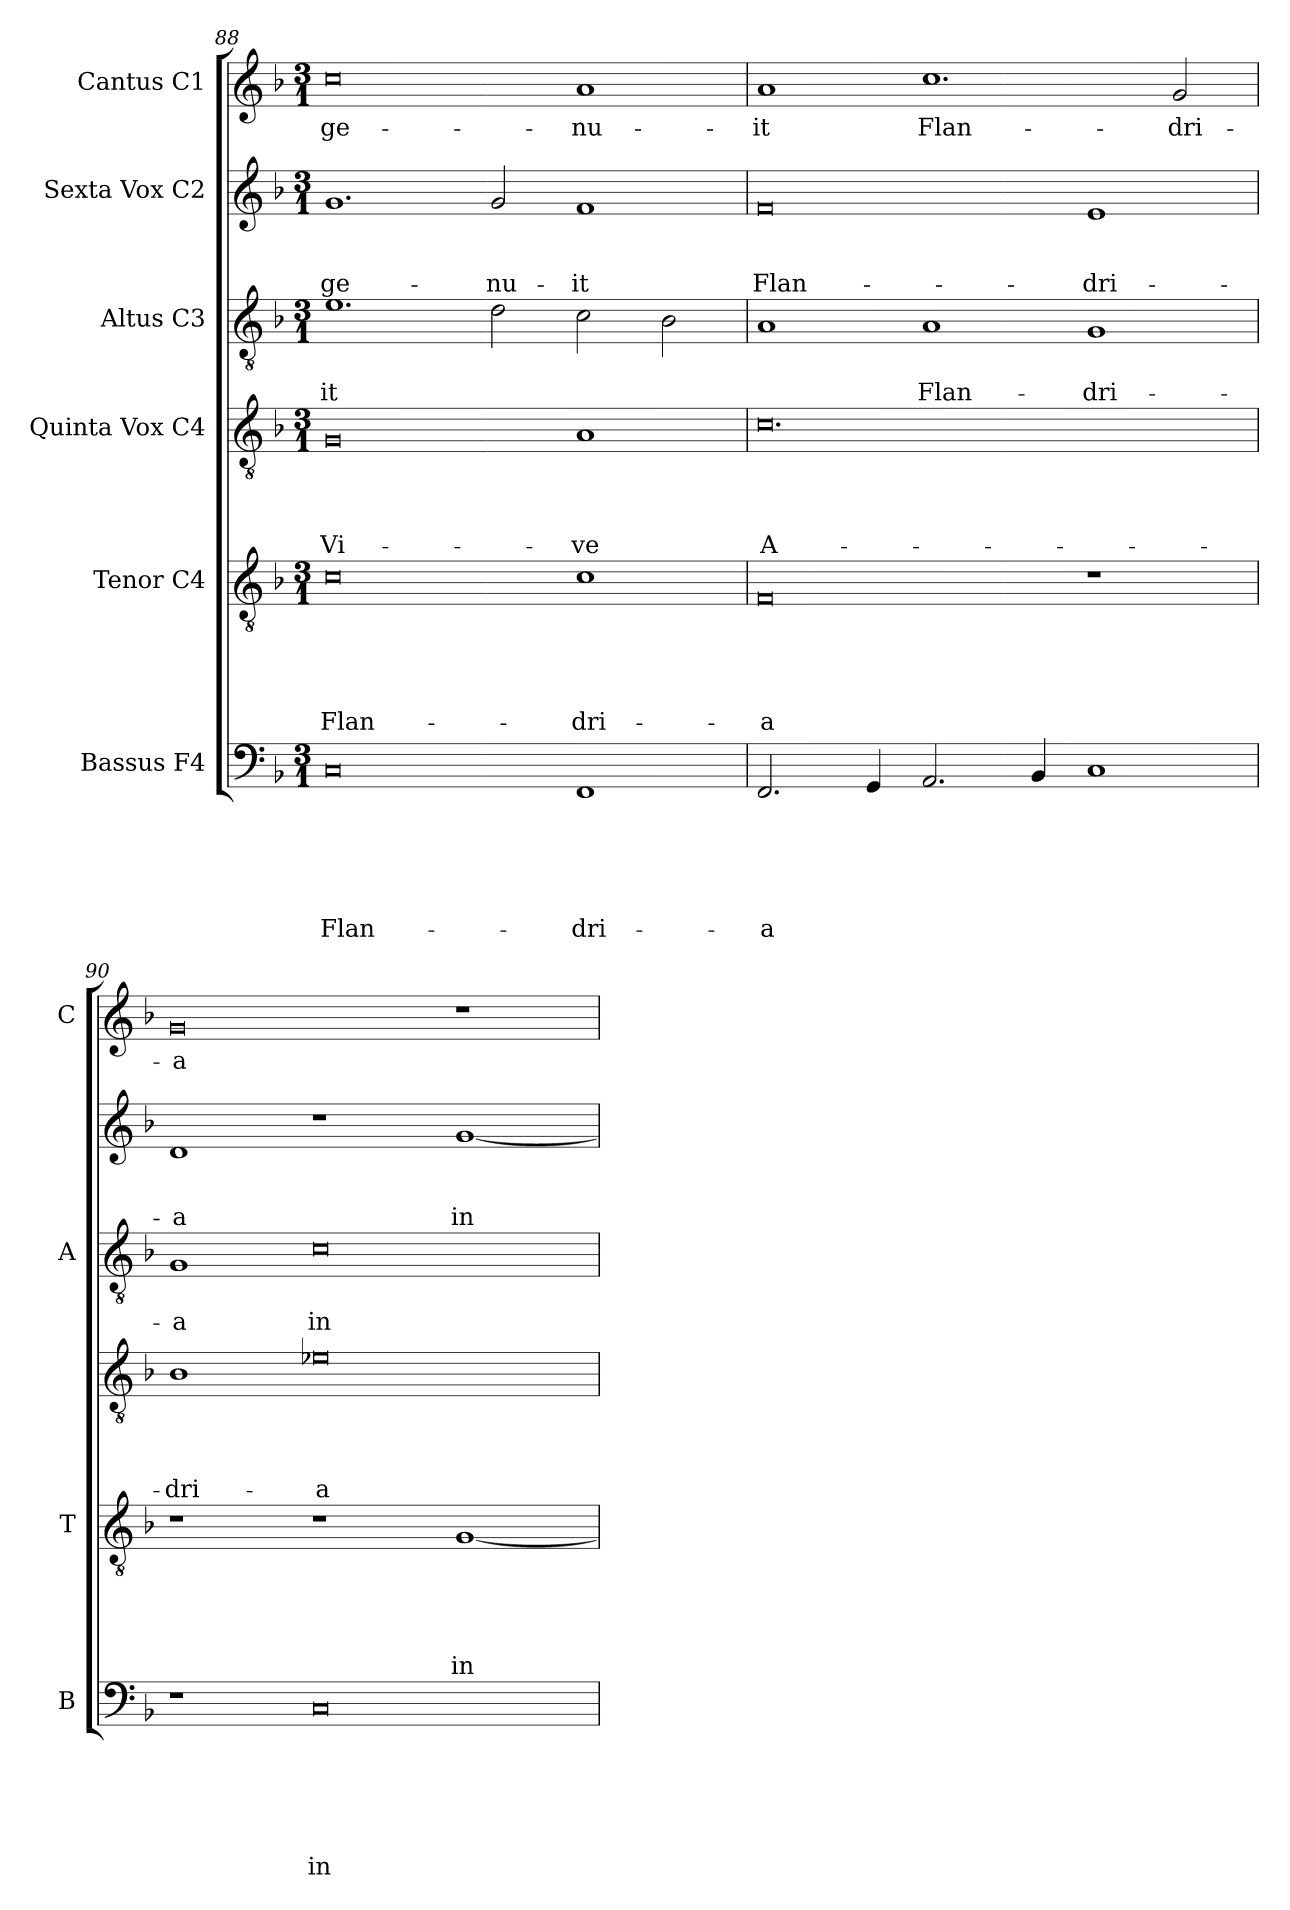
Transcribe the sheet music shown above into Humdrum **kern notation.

**kern	**text	**text	**text	**text	**text	**text	**kern	**text	**text	**text	**text	**text	**kern	**text	**text	**text	**text	**kern	**text	**text	**kern	**text	**text	**text	**kern	**text
*part6	*part6	*part6	*part6	*part6	*part6	*part6	*part5	*part5	*part5	*part5	*part5	*part5	*part4	*part4	*part4	*part4	*part4	*part3	*part3	*part3	*part2	*part2	*part2	*part2	*part1	*part1
*staff6	*staff6	*staff6	*staff6	*staff6	*staff6	*staff6	*staff5	*staff5	*staff5	*staff5	*staff5	*staff5	*staff4	*staff4	*staff4	*staff4	*staff4	*staff3	*staff3	*staff3	*staff2	*staff2	*staff2	*staff2	*staff1	*staff1
*I"Bassus F4	*	*	*	*	*	*	*I"Tenor C4	*	*	*	*	*	*I"Quinta Vox C4	*	*	*	*	*I"Altus C3	*	*	*I"Sexta Vox C2	*	*	*	*I"Cantus C1	*
*I'B	*	*	*	*	*	*	*I'T	*	*	*	*	*	*	*	*	*	*	*I'A	*	*	*	*	*	*	*I'C	*
*clefF4	*	*	*	*	*	*	*clefGv2	*	*	*	*	*	*clefGv2	*	*	*	*	*clefGv2	*	*	*clefG2	*	*	*	*clefG2	*
*k[b-]	*	*	*	*	*	*	*k[b-]	*	*	*	*	*	*k[b-]	*	*	*	*	*k[b-]	*	*	*k[b-]	*	*	*	*k[b-]	*
*F:	*	*	*	*	*	*	*F:	*	*	*	*	*	*F:	*	*	*	*	*F:	*	*	*F:	*	*	*	*F:	*
*M3/1	*	*	*	*	*	*	*M3/1	*	*	*	*	*	*M3/1	*	*	*	*	*M3/1	*	*	*M3/1	*	*	*	*M3/1	*
=88	=88	=88	=88	=88	=88	=88	=88	=88	=88	=88	=88	=88	=88	=88	=88	=88	=88	=88	=88	=88	=88	=88	=88	=88	=88	=88
!	!	!	!	!	!	!LO:LY:b	!	!	!	!	!	!LO:LY:b	!	!	!	!	!LO:LY:b	!	!	!LO:LY:b	!	!	!	!LO:LY:b	!	!LO:LY:b
0C	.	.	.	.	.	Flan-	0c	.	.	.	.	Flan-	0G	.	.	.	Vi-	1.e	.	-it	1.g	.	.	ge-	0cc	ge-
!	!	!	!	!	!	!	!	!	!	!	!	!	!	!	!	!	!	!	!	!	!	!	!	!LO:LY:b	!	!
.	.	.	.	.	.	.	.	.	.	.	.	.	.	.	.	.	.	2d\	.	.	2g/	.	.	-nu-	.	.
!	!	!	!	!	!	!LO:LY:b	!	!	!	!	!	!LO:LY:b	!	!	!	!	!LO:LY:b	!	!	!	!	!	!	!LO:LY:b	!	!LO:LY:b
1FF	.	.	.	.	.	-dri-	1c	.	.	.	.	-dri-	1A	.	.	.	-ve	2c\	.	.	1f	.	.	-it	1a	-nu-
.	.	.	.	.	.	.	.	.	.	.	.	.	.	.	.	.	.	2B-\	.	.	.	.	.	.	.	.
=89	=89	=89	=89	=89	=89	=89	=89	=89	=89	=89	=89	=89	=89	=89	=89	=89	=89	=89	=89	=89	=89	=89	=89	=89	=89	=89
!	!	!	!	!	!	!LO:LY:b	!	!	!	!	!	!LO:LY:b	!	!	!	!	!LO:LY:b	!	!	!	!	!	!	!LO:LY:b	!	!LO:LY:b
2.FF/	.	.	.	.	.	-a	0F	.	.	.	.	-a	0.c	.	.	.	A-	1A	.	.	0f	.	.	Flan-	1a	-it
4GG/	.	.	.	.	.	.	.	.	.	.	.	.	.	.	.	.	.	.	.	.	.	.	.	.	.	.
!	!	!	!	!	!	!	!	!	!	!	!	!	!	!	!	!	!	!	!	!LO:LY:b	!	!	!	!	!	!LO:LY:b
2.AA/	.	.	.	.	.	.	.	.	.	.	.	.	.	.	.	.	.	1A	.	Flan-	.	.	.	.	1.cc	Flan-
4BB-/	.	.	.	.	.	.	.	.	.	.	.	.	.	.	.	.	.	.	.	.	.	.	.	.	.	.
!	!	!	!	!	!	!	!	!	!	!	!	!	!	!	!	!	!	!	!	!LO:LY:b	!	!	!	!LO:LY:b	!	!
1C	.	.	.	.	.	.	1r	.	.	.	.	.	.	.	.	.	.	1G	.	-dri-	1e	.	.	-dri-	.	.
!	!	!	!	!	!	!	!	!	!	!	!	!	!	!	!	!	!	!	!	!	!	!	!	!	!	!LO:LY:b
.	.	.	.	.	.	.	.	.	.	.	.	.	.	.	.	.	.	.	.	.	.	.	.	.	2g/	-dri-
!!LO:LB:g=z
=90	=90	=90	=90	=90	=90	=90	=90	=90	=90	=90	=90	=90	=90	=90	=90	=90	=90	=90	=90	=90	=90	=90	=90	=90	=90	=90
!	!	!	!	!	!	!	!	!	!	!	!	!	!	!	!	!	!LO:LY:b	!	!	!LO:LY:b	!	!	!	!LO:LY:b	!	!LO:LY:b
1r	.	.	.	.	.	.	1r	.	.	.	.	.	1B-	.	.	.	-dri-	1G	.	-a	1d	.	.	-a	0g	-a
!	!	!	!	!	!	!LO:LY:b	!	!	!	!	!	!	!	!	!	!	!LO:LY:b	!	!	!LO:LY:b	!	!	!	!	!	!
0C	.	.	.	.	.	in	1r	.	.	.	.	.	0e-X	.	.	.	-a-	0c	.	in	1r	.	.	.	.	.
!	!	!	!	!	!	!	!	!	!	!	!	!LO:LY:b	!	!	!	!	!	!	!	!	!	!	!	!LO:LY:b	!	!
.	.	.	.	.	.	.	[1G	.	.	.	.	in	.	.	.	.	.	.	.	.	[1g	.	.	in	1r	.
=	=	=	=	=	=	=	=	=	=	=	=	=	=	=	=	=	=	=	=	=	=	=	=	=	=	=
*-	*-	*-	*-	*-	*-	*-	*-	*-	*-	*-	*-	*-	*-	*-	*-	*-	*-	*-	*-	*-	*-	*-	*-	*-	*-	*-
